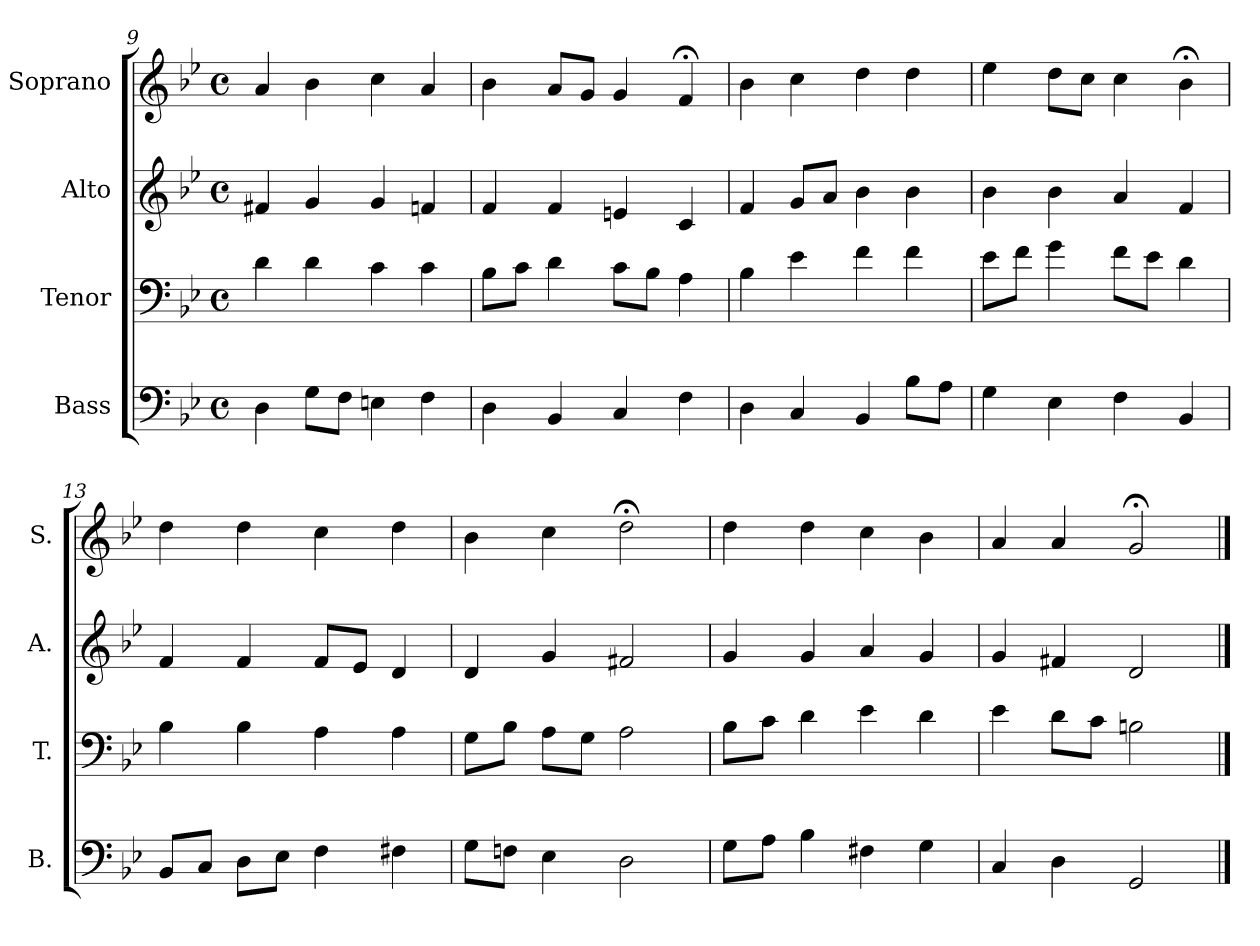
**kern	**kern	**kern	**kern
*part4	*part3	*part2	*part1
*staff4	*staff3	*staff2	*staff1
*I"Bass	*I"Tenor	*I"Alto	*I"Soprano
*I'B.	*I'T.	*I'A.	*I'S.
*clefF4	*clefF4	*clefG2	*clefG2
*k[b-e-]	*k[b-e-]	*k[b-e-]	*k[b-e-]
*g:	*g:	*g:	*g:
*M4/4	*M4/4	*M4/4	*M4/4
*met(c)	*met(c)	*met(c)	*met(c)
=9	=9	=9	=9
4D\	4d\	4f#X/	4a/
8G\L	4d\	4g/	4b-\
8F\J	.	.	.
4En\	4c\	4g/	4cc\
4F\	4c\	4fn/	4a/
=10	=10	=10	=10
4D\	8B-\L	4f/	4b-\
.	8c\J	.	.
4BB-/	4d\	4f/	8a/L
.	.	.	8g/J
4C/	8c\L	4en/	4g/
.	8B-\J	.	.
4F\	4A\	4c/	4f;</
!!LO:LB:g=z
=11	=11	=11	=11
4D\	4B-\	4f/	4b-\
4C/	4e-\	8g/L	4cc\
.	.	8a/J	.
4BB-/	4f\	4b-\	4dd\
8B-\L	4f\	4b-\	4dd\
8A\J	.	.	.
=12	=12	=12	=12
4G\	8e-\L	4b-\	4ee-\
.	8f\J	.	.
4E-\	4g\	4b-\	8dd\L
.	.	.	8cc\J
4F\	8f\L	4a/	4cc\
.	8e-\J	.	.
4BB-/	4d\	4f/	4b-;<\
=13	=13	=13	=13
8BB-/L	4B-\	4f/	4dd\
8C/J	.	.	.
8D\L	4B-\	4f/	4dd\
8E-\J	.	.	.
4F\	4A\	8f/L	4cc\
.	.	8e-/J	.
4F#X\	4A\	4d/	4dd\
=14	=14	=14	=14
8G\L	8G\L	4d/	4b-\
8Fn\J	8B-\J	.	.
4E-\	8A\L	4g/	4cc\
.	8G\J	.	.
2D\	2A\	2f#X/	2dd;<\
=15	=15	=15	=15
8G\L	8B-\L	4g/	4dd\
8A\J	8c\J	.	.
4B-\	4d\	4g/	4dd\
4F#X\	4e-\	4a/	4cc\
4G\	4d\	4g/	4b-\
=16	=16	=16	=16
4C/	4e-\	4g/	4a/
4D\	8d\L	4f#X/	4a/
.	8c\J	.	.
2GG/	2Bn\	2d/	2g;</
==	==	==	==
*-	*-	*-	*-
